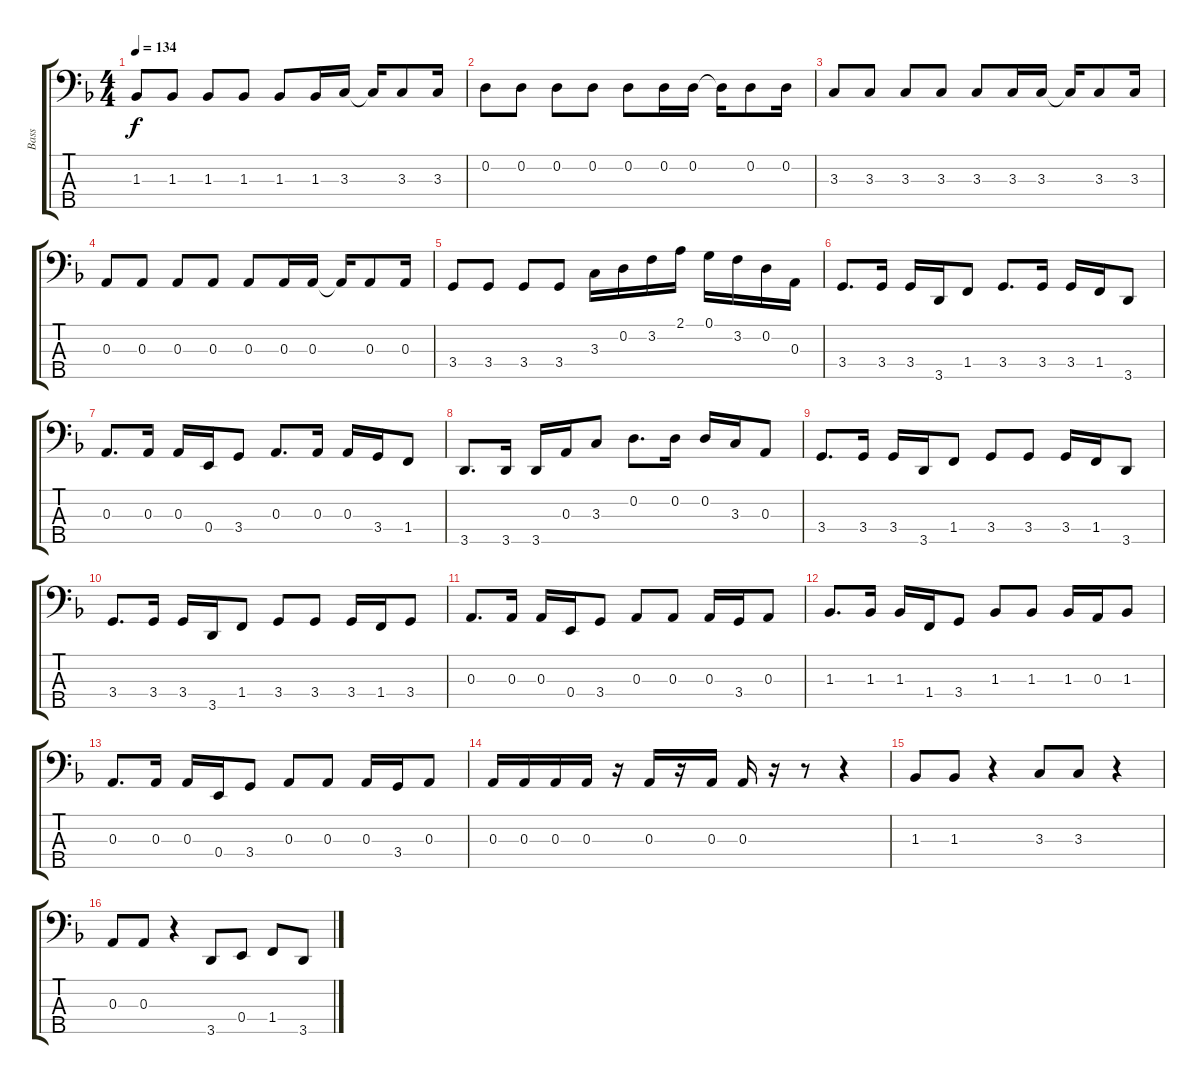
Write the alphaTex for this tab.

\track ("Bass" "Bass") {instrument electricbassfinger}
\staff {score tabs}
\tuning (G2 D2 A1 E1 B0) {hide}
\ts (4 4)
\tempo 134
\clef f4
\ks f
1.3.8{dy f} 1.3.8 1.3.8 1.3.8 1.3.8 1.3.16 3.3.16 3.3{t}.16 3.3.8 3.3.16 |
0.2.8 0.2.8 0.2.8 0.2.8 0.2.8 0.2.16 0.2.16 0.2{t}.16 0.2.8 0.2.16 |
3.3.8 3.3.8 3.3.8 3.3.8 3.3.8 3.3.16 3.3.16 3.3{t}.16 3.3.8 3.3.16 |
0.3.8 0.3.8 0.3.8 0.3.8 0.3.8 0.3.16 0.3.16 0.3{t}.16 0.3.8 0.3.16 |
3.4.8 3.4.8 3.4.8 3.4.8 3.3.16{instrument synthbass1} 0.2.16 3.2.16 2.1.16 0.1.16 3.2.16 0.2.16 0.3.16 |
3.4.8{d instrument fretlessbass} 3.4.16 3.4.16 3.5.16 1.4.8 3.4.8{d} 3.4.16 3.4.16 1.4.16 3.5.8 |
0.3.8{d} 0.3.16 0.3.16 0.4.16 3.4.8 0.3.8{d} 0.3.16 0.3.16 3.4.16 1.4.8 |
3.5.8{d} 3.5.16 3.5.16 0.3.16 3.3.8 0.2.8{d} 0.2.16 0.2.16 3.3.16 0.3.8 |
3.4.8{d} 3.4.16 3.4.16 3.5.16 1.4.8 3.4.8 3.4.8 3.4.16 1.4.16 3.5.8 |
3.4.8{d} 3.4.16 3.4.16 3.5.16 1.4.8 3.4.8 3.4.8 3.4.16 1.4.16 3.4.8 |
0.3.8{d} 0.3.16 0.3.16 0.4.16 3.4.8 0.3.8 0.3.8 0.3.16 3.4.16 0.3.8 |
1.3.8{d} 1.3.16 1.3.16 1.4.16 3.4.8 1.3.8 1.3.8 1.3.16 0.3.16 1.3.8 |
0.3.8{d} 0.3.16 0.3.16 0.4.16 3.4.8 0.3.8 0.3.8 0.3.16 3.4.16 0.3.8 |
0.3.16 0.3.16 0.3.16 0.3.16 r.16 0.3.16 r.16 0.3.16 0.3.16 r.16 r.8 r.4 |
1.3.8 1.3.8 r.4 3.3.8 3.3.8 r.4 |
0.3.8 0.3.8 r.4 3.5.8 0.4.8 1.4.8 3.5.8
